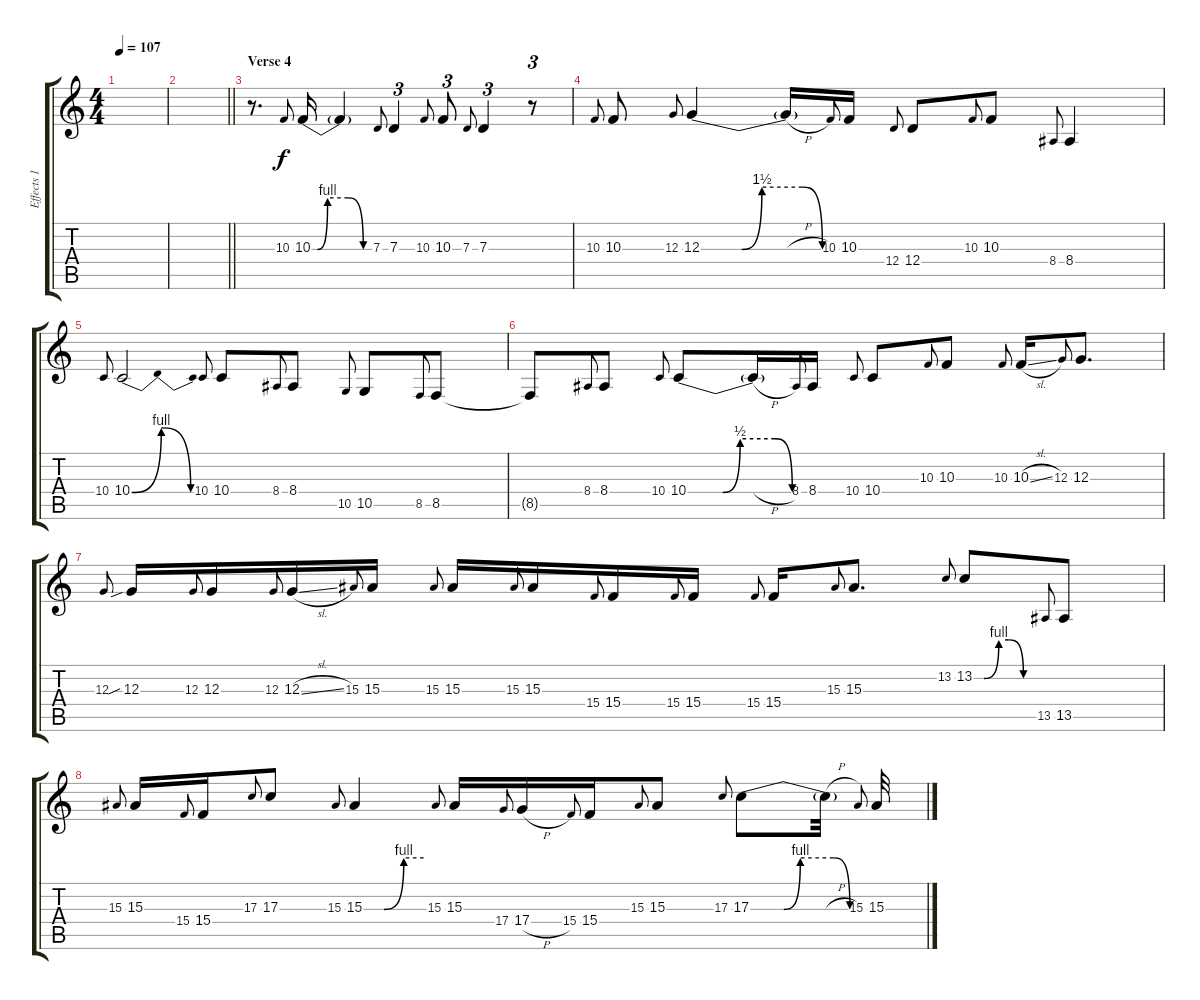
\track ("Effects 1" "Effects 1") {instrument lead1square}
\staff {score tabs}
\tuning (E4 B3 G3 D3 A2 E2) {hide}
\ts (4 4)
\tempo 107
\clef g2
\ks c
|
\barLineRight lightlight
|
\section ("" "Verse 4")
r.8{d volume 8 instrument distortionguitar} 10.3.8{gr onbeat} 10.3{be (custom 0 0 5 0 15 4 35 4 50 0 60 0)}.16 10.3{t}.4 7.3.8{gr onbeat} 7.3.4{tu (3 2)} 10.3.8{gr onbeat} 10.3.8{tu (3 2)} 7.3.8{gr onbeat} 7.3.4{tu (3 2)} r.8{tu (3 2)} |
10.3.8{gr onbeat} 10.3.8 12.3.8{gr onbeat} 12.3{be (custom 0 0 20 0 30 6 50 6 60 0)}.4 12.3{h t}.16 10.3.8{gr onbeat} 10.3.16 12.4.8{gr onbeat} 12.4.8 10.3.8{gr onbeat} 10.3.8 8.4.8{gr onbeat} 8.4.4 |
10.4.8{gr onbeat} 10.4{be (bendrelease 0 0 45 4 45 4 60 0)}.2 10.4.8{gr onbeat} 10.4.8 8.4.8{gr onbeat} 8.4.8 10.5.8{gr onbeat} 10.5.8 8.5.8{gr onbeat} 8.5.8 |
8.5{t}.8 8.4.8{gr onbeat} 8.4.8 10.4.8{gr onbeat} 10.4{be (custom 0 0 20 0 30 2 50 2 60 0)}.8 10.4{h t}.16 8.4.8{gr onbeat} 8.4.16 10.4.8{gr onbeat} 10.4.8 10.3.8{gr onbeat} 10.3.8 10.3.8{gr onbeat} 10.3{sl}.16 12.3.8{gr onbeat} 12.3.8{d} |
12.3.8{gr onbeat} 12.3{sib}.16 12.3.8{gr onbeat} 12.3.16 12.3.8{gr onbeat} 12.3{sl}.16 15.3.8{gr onbeat} 15.3.16 15.3.8{gr onbeat} 15.3.16 15.3.8{gr onbeat} 15.3.16 15.4.8{gr onbeat} 15.4.16 15.4.8{gr onbeat} 15.4.16 15.4.8{gr onbeat} 15.4.16 15.3.8{gr onbeat} 15.3.8{d} 13.2.8{gr onbeat} 13.2{be (custom 0 0 10 0 25 4 35 4 50 0 60 0)}.8 13.5.8{gr onbeat} 13.5.8 |
15.3.8{gr onbeat} 15.3.16 15.4.8{gr onbeat} 15.4.16 17.3.8{gr onbeat} 17.3.8 15.3.8{gr onbeat} 15.3{be (custom 0 0 20 0 40 4 60 4)}.4 15.3.8{gr onbeat} 15.3.16 17.4.8{gr onbeat} 17.4{h}.16 15.4.8{gr onbeat} 15.4.16 15.3.8{gr onbeat} 15.3.8 17.3.8{gr onbeat} 17.3{be (custom 0 0 20 0 30 4 50 4 60 0)}.8 17.3{h t}.32 15.3.8{gr onbeat} 15.3.32
